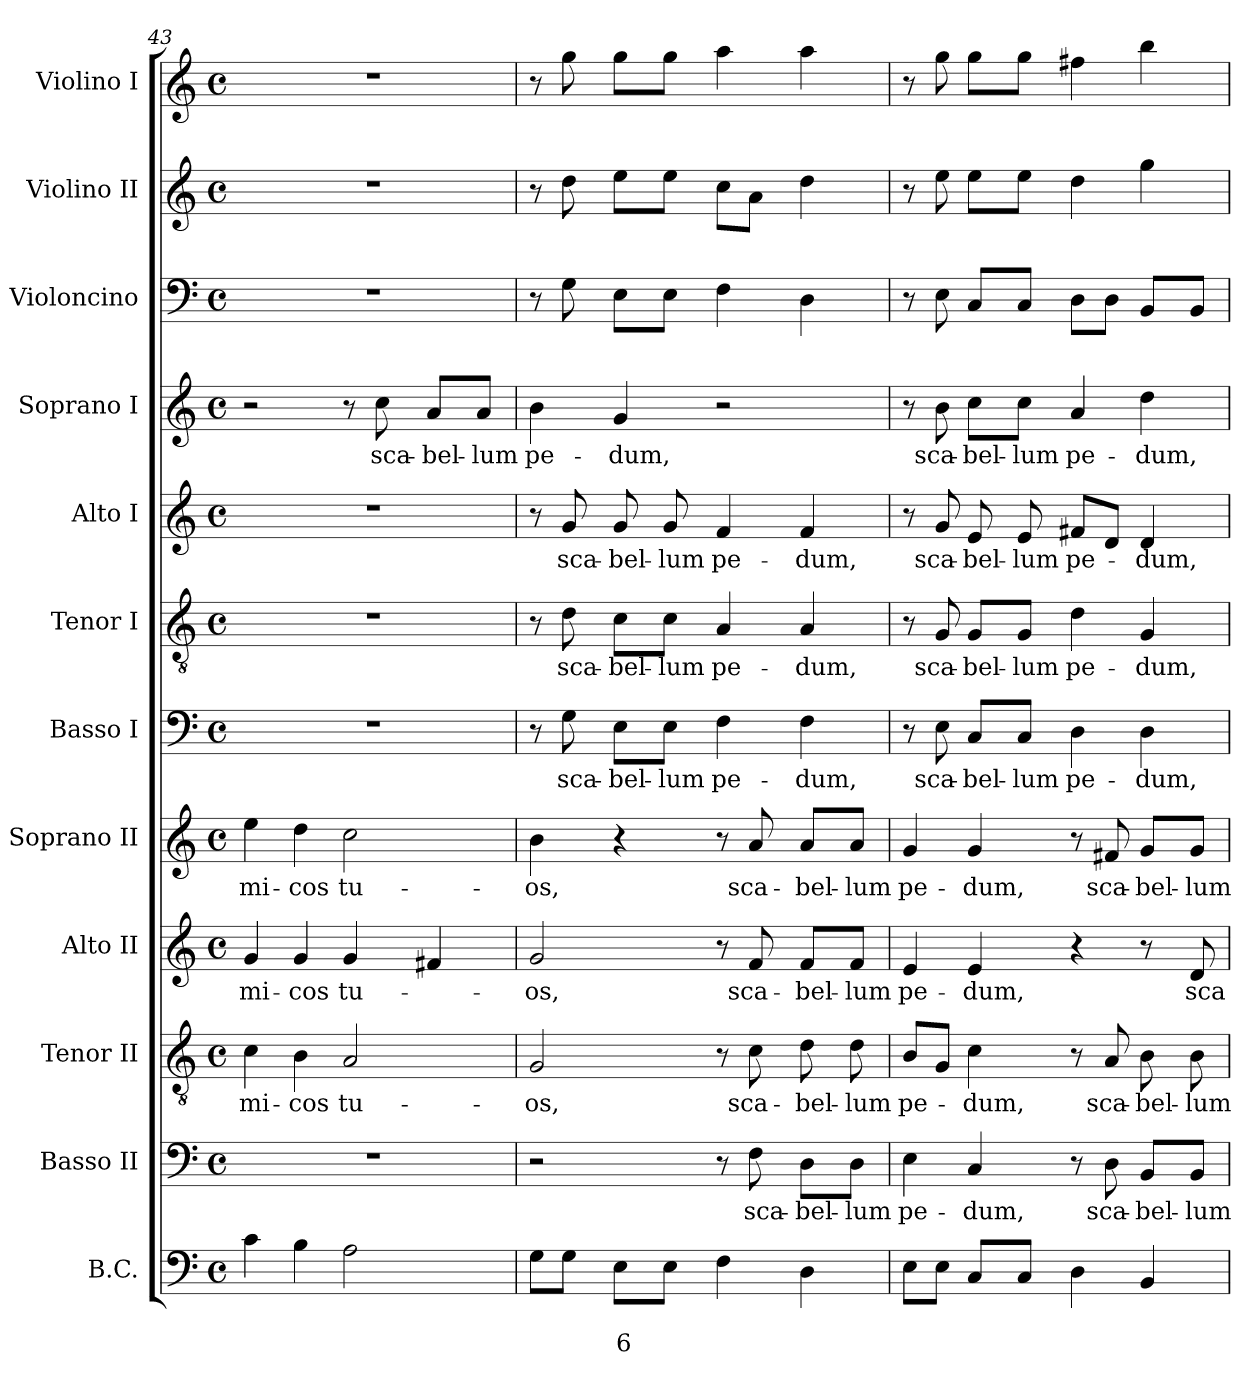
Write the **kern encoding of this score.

**kern	**text	**text	**kern	**text	**kern	**text	**kern	**text	**kern	**text	**kern	**text	**kern	**text	**kern	**text	**kern	**text	**kern	**kern	**kern
*part12	*part12	*part12	*part11	*part11	*part10	*part10	*part9	*part9	*part8	*part8	*part7	*part7	*part6	*part6	*part5	*part5	*part4	*part4	*part3	*part2	*part1
*staff12	*staff12	*staff12	*staff11	*staff11	*staff10	*staff10	*staff9	*staff9	*staff8	*staff8	*staff7	*staff7	*staff6	*staff6	*staff5	*staff5	*staff4	*staff4	*staff3	*staff2	*staff1
*I"B.C.	*	*	*I"Basso II	*	*I"Tenor II	*	*I"Alto II	*	*I"Soprano II	*	*I"Basso I	*	*I"Tenor I	*	*I"Alto I	*	*I"Soprano I	*	*I"Violoncino	*I"Violino II	*I"Violino I
*I'BC	*	*	*I'B 2	*	*I'T 2	*	*I'A 2	*	*I'S 2	*	*I'B 1	*	*I'T 1	*	*I'A 1	*	*I'S 1	*	*I'Vc.	*I'Vln. II	*I'Vln. I
*clefF4	*	*	*clefF4	*	*clefGv2	*	*clefG2	*	*clefG2	*	*clefF4	*	*clefGv2	*	*clefG2	*	*clefG2	*	*clefF4	*clefG2	*clefG2
*k[]	*	*	*k[]	*	*k[]	*	*k[]	*	*k[]	*	*k[]	*	*k[]	*	*k[]	*	*k[]	*	*k[]	*k[]	*k[]
*C:	*	*	*C:	*	*C:	*	*C:	*	*C:	*	*C:	*	*C:	*	*C:	*	*C:	*	*C:	*C:	*C:
*M4/4	*	*	*M4/4	*	*M4/4	*	*M4/4	*	*M4/4	*	*M4/4	*	*M4/4	*	*M4/4	*	*M4/4	*	*M4/4	*M4/4	*M4/4
*met(c)	*	*	*met(c)	*	*met(c)	*	*met(c)	*	*met(c)	*	*met(c)	*	*met(c)	*	*met(c)	*	*met(c)	*	*met(c)	*met(c)	*met(c)
=43	=43	=43	=43	=43	=43	=43	=43	=43	=43	=43	=43	=43	=43	=43	=43	=43	=43	=43	=43	=43	=43
!	!	!	!	!	!	!LO:LY:b	!	!	!	!	!	!	!	!	!	!	!	!	!	!	!
!	!	!	!	!	!	!	!	!LO:LY:b	!	!	!	!	!	!	!	!	!	!	!	!	!
!	!	!	!	!	!	!	!	!	!	!LO:LY:b	!	!	!	!	!	!	!	!	!	!	!
4c\	.	.	1r	.	4c\	-mi-	4g/	-mi-	4ee\	-mi-	1r	.	1r	.	1r	.	2r	.	1r	1r	1r
!	!	!	!	!	!	!LO:LY:b	!	!	!	!	!	!	!	!	!	!	!	!	!	!	!
!	!	!	!	!	!	!	!	!LO:LY:b	!	!	!	!	!	!	!	!	!	!	!	!	!
!	!	!	!	!	!	!	!	!	!	!LO:LY:b	!	!	!	!	!	!	!	!	!	!	!
4B\	.	.	.	.	4B\	-cos	4g/	-cos	4dd\	-cos	.	.	.	.	.	.	.	.	.	.	.
!	!	!	!	!	!	!LO:LY:b	!	!	!	!	!	!	!	!	!	!	!	!	!	!	!
!	!	!	!	!	!	!	!	!LO:LY:b	!	!	!	!	!	!	!	!	!	!	!	!	!
!	!	!	!	!	!	!	!	!	!	!LO:LY:b	!	!	!	!	!	!	!	!	!	!	!
2A\	.	.	.	.	2A/	tu-	4g/	tu-	2cc\	tu-	.	.	.	.	.	.	8r	.	.	.	.
!	!	!	!	!	!	!	!	!	!	!	!	!	!	!	!	!	!	!LO:LY:b	!	!	!
.	.	.	.	.	.	.	.	.	.	.	.	.	.	.	.	.	8cc\	sca-	.	.	.
!	!	!	!	!	!	!	!	!	!	!	!	!	!	!	!	!	!	!LO:LY:b	!	!	!
.	.	.	.	.	.	.	4f#X/	.	.	.	.	.	.	.	.	.	8a/L	-bel-	.	.	.
!	!	!	!	!	!	!	!	!	!	!	!	!	!	!	!	!	!	!LO:LY:b	!	!	!
.	.	.	.	.	.	.	.	.	.	.	.	.	.	.	.	.	8a/J	-lum	.	.	.
=44	=44	=44	=44	=44	=44	=44	=44	=44	=44	=44	=44	=44	=44	=44	=44	=44	=44	=44	=44	=44	=44
!	!	!	!	!	!	!LO:LY:b	!	!	!	!	!	!	!	!	!	!	!	!	!	!	!
!	!	!	!	!	!	!	!	!LO:LY:b	!	!	!	!	!	!	!	!	!	!	!	!	!
!	!	!	!	!	!	!	!	!	!	!LO:LY:b	!	!	!	!	!	!	!	!	!	!	!
!	!	!	!	!	!	!	!	!	!	!	!	!	!	!	!	!	!	!LO:LY:b	!	!	!
8G\L	.	.	2r	.	2G/	-os,	2g/	-os,	4b\	-os,	8r	.	8r	.	8r	.	4b\	pe-	8r	8r	8r
!	!	!	!	!	!	!	!	!	!	!	!	!LO:LY:b	!	!	!	!	!	!	!	!	!
!	!	!	!	!	!	!	!	!	!	!	!	!	!	!LO:LY:b	!	!	!	!	!	!	!
!	!	!	!	!	!	!	!	!	!	!	!	!	!	!	!	!LO:LY:b	!	!	!	!	!
8G\J	.	.	.	.	.	.	.	.	.	.	8G\	sca-	8d\	sca-	8g/	sca-	.	.	8G\	8dd\	8gg\
!	!	!LO:LY:b	!	!	!	!	!	!	!	!	!	!	!	!	!	!	!	!	!	!	!
!	!	!	!	!	!	!	!	!	!	!	!	!LO:LY:b	!	!	!	!	!	!	!	!	!
!	!	!	!	!	!	!	!	!	!	!	!	!	!	!LO:LY:b	!	!	!	!	!	!	!
!	!	!	!	!	!	!	!	!	!	!	!	!	!	!	!	!LO:LY:b	!	!	!	!	!
!	!	!	!	!	!	!	!	!	!	!	!	!	!	!	!	!	!	!LO:LY:b	!	!	!
8E\L	.	6	.	.	.	.	.	.	4r	.	8E\L	-bel-	8c\L	-bel-	8g/	-bel-	4g/	-dum,	8E\L	8ee\L	8gg\L
!	!	!	!	!	!	!	!	!	!	!	!	!LO:LY:b	!	!	!	!	!	!	!	!	!
!	!	!	!	!	!	!	!	!	!	!	!	!	!	!LO:LY:b	!	!	!	!	!	!	!
!	!	!	!	!	!	!	!	!	!	!	!	!	!	!	!	!LO:LY:b	!	!	!	!	!
8E\J	.	.	.	.	.	.	.	.	.	.	8E\J	-lum	8c\J	-lum	8g/	-lum	.	.	8E\J	8ee\J	8gg\J
!	!	!	!	!	!	!	!	!	!	!	!	!LO:LY:b	!	!	!	!	!	!	!	!	!
!	!	!	!	!	!	!	!	!	!	!	!	!	!	!LO:LY:b	!	!	!	!	!	!	!
!	!	!	!	!	!	!	!	!	!	!	!	!	!	!	!	!LO:LY:b	!	!	!	!	!
4F\	.	.	8r	.	8r	.	8r	.	8r	.	4F\	pe-	4A/	pe-	4f/	pe-	2r	.	4F\	8cc\L	4aa\
!	!	!	!	!LO:LY:b	!	!	!	!	!	!	!	!	!	!	!	!	!	!	!	!	!
!	!	!	!	!	!	!LO:LY:b	!	!	!	!	!	!	!	!	!	!	!	!	!	!	!
!	!	!	!	!	!	!	!	!LO:LY:b	!	!	!	!	!	!	!	!	!	!	!	!	!
!	!	!	!	!	!	!	!	!	!	!LO:LY:b	!	!	!	!	!	!	!	!	!	!	!
.	.	.	8F\	sca-	8c\	sca-	8f/	sca-	8a/	sca-	.	.	.	.	.	.	.	.	.	8a\J	.
!	!	!	!	!LO:LY:b	!	!	!	!	!	!	!	!	!	!	!	!	!	!	!	!	!
!	!	!	!	!	!	!LO:LY:b	!	!	!	!	!	!	!	!	!	!	!	!	!	!	!
!	!	!	!	!	!	!	!	!LO:LY:b	!	!	!	!	!	!	!	!	!	!	!	!	!
!	!	!	!	!	!	!	!	!	!	!LO:LY:b	!	!	!	!	!	!	!	!	!	!	!
!	!	!	!	!	!	!	!	!	!	!	!	!LO:LY:b	!	!	!	!	!	!	!	!	!
!	!	!	!	!	!	!	!	!	!	!	!	!	!	!LO:LY:b	!	!	!	!	!	!	!
!	!	!	!	!	!	!	!	!	!	!	!	!	!	!	!	!LO:LY:b	!	!	!	!	!
4D\	.	.	8D\L	-bel-	8d\	-bel-	8f/L	-bel-	8a/L	-bel-	4F\	-dum,	4A/	-dum,	4f/	-dum,	.	.	4D\	4dd\	4aa\
!	!	!	!	!LO:LY:b	!	!	!	!	!	!	!	!	!	!	!	!	!	!	!	!	!
!	!	!	!	!	!	!LO:LY:b	!	!	!	!	!	!	!	!	!	!	!	!	!	!	!
!	!	!	!	!	!	!	!	!LO:LY:b	!	!	!	!	!	!	!	!	!	!	!	!	!
!	!	!	!	!	!	!	!	!	!	!LO:LY:b	!	!	!	!	!	!	!	!	!	!	!
.	.	.	8D\J	-lum	8d\	-lum	8f/J	-lum	8a/J	-lum	.	.	.	.	.	.	.	.	.	.	.
!!LO:PB:g=z
=45	=45	=45	=45	=45	=45	=45	=45	=45	=45	=45	=45	=45	=45	=45	=45	=45	=45	=45	=45	=45	=45
!	!	!	!	!LO:LY:b	!	!	!	!	!	!	!	!	!	!	!	!	!	!	!	!	!
!	!	!	!	!	!	!LO:LY:b	!	!	!	!	!	!	!	!	!	!	!	!	!	!	!
!	!	!	!	!	!	!	!	!LO:LY:b	!	!	!	!	!	!	!	!	!	!	!	!	!
!	!	!	!	!	!	!	!	!	!	!LO:LY:b	!	!	!	!	!	!	!	!	!	!	!
8E\L	.	.	4E\	pe-	8B/L	pe-	4e/	pe-	4g/	pe-	8r	.	8r	.	8r	.	8r	.	8r	8r	8r
!	!	!	!	!	!	!	!	!	!	!	!	!LO:LY:b	!	!	!	!	!	!	!	!	!
!	!	!	!	!	!	!	!	!	!	!	!	!	!	!LO:LY:b	!	!	!	!	!	!	!
!	!	!	!	!	!	!	!	!	!	!	!	!	!	!	!	!LO:LY:b	!	!	!	!	!
!	!	!	!	!	!	!	!	!	!	!	!	!	!	!	!	!	!	!LO:LY:b	!	!	!
8E\J	.	.	.	.	8G/J	.	.	.	.	.	8E\	sca-	8G/	sca-	8g/	sca-	8b\	sca-	8E\	8ee\	8gg\
!	!	!	!	!LO:LY:b	!	!	!	!	!	!	!	!	!	!	!	!	!	!	!	!	!
!	!	!	!	!	!	!LO:LY:b	!	!	!	!	!	!	!	!	!	!	!	!	!	!	!
!	!	!	!	!	!	!	!	!LO:LY:b	!	!	!	!	!	!	!	!	!	!	!	!	!
!	!	!	!	!	!	!	!	!	!	!LO:LY:b	!	!	!	!	!	!	!	!	!	!	!
!	!	!	!	!	!	!	!	!	!	!	!	!LO:LY:b	!	!	!	!	!	!	!	!	!
!	!	!	!	!	!	!	!	!	!	!	!	!	!	!LO:LY:b	!	!	!	!	!	!	!
!	!	!	!	!	!	!	!	!	!	!	!	!	!	!	!	!LO:LY:b	!	!	!	!	!
!	!	!	!	!	!	!	!	!	!	!	!	!	!	!	!	!	!	!LO:LY:b	!	!	!
8C/L	.	.	4C/	-dum,	4c\	-dum,	4e/	-dum,	4g/	-dum,	8C/L	-bel-	8G/L	-bel-	8e/	-bel-	8cc\L	-bel-	8C/L	8ee\L	8gg\L
!	!	!	!	!	!	!	!	!	!	!	!	!LO:LY:b	!	!	!	!	!	!	!	!	!
!	!	!	!	!	!	!	!	!	!	!	!	!	!	!LO:LY:b	!	!	!	!	!	!	!
!	!	!	!	!	!	!	!	!	!	!	!	!	!	!	!	!LO:LY:b	!	!	!	!	!
!	!	!	!	!	!	!	!	!	!	!	!	!	!	!	!	!	!	!LO:LY:b	!	!	!
8C/J	.	.	.	.	.	.	.	.	.	.	8C/J	-lum	8G/J	-lum	8e/	-lum	8cc\J	-lum	8C/J	8ee\J	8gg\J
!	!	!	!	!	!	!	!	!	!	!	!	!LO:LY:b	!	!	!	!	!	!	!	!	!
!	!	!	!	!	!	!	!	!	!	!	!	!	!	!LO:LY:b	!	!	!	!	!	!	!
!	!	!	!	!	!	!	!	!	!	!	!	!	!	!	!	!LO:LY:b	!	!	!	!	!
!	!	!	!	!	!	!	!	!	!	!	!	!	!	!	!	!	!	!LO:LY:b	!	!	!
4D\	.	.	8r	.	8r	.	4r	.	8r	.	4D\	pe-	4d\	pe-	8f#X/L	pe-	4a/	pe-	8D\L	4dd\	4ff#X\
!	!	!	!	!LO:LY:b	!	!	!	!	!	!	!	!	!	!	!	!	!	!	!	!	!
!	!	!	!	!	!	!LO:LY:b	!	!	!	!	!	!	!	!	!	!	!	!	!	!	!
!	!	!	!	!	!	!	!	!	!	!LO:LY:b	!	!	!	!	!	!	!	!	!	!	!
.	.	.	8D\	sca-	8A/	sca-	.	.	8f#X/	sca-	.	.	.	.	8d/J	.	.	.	8D\J	.	.
!	!	!	!	!LO:LY:b	!	!	!	!	!	!	!	!	!	!	!	!	!	!	!	!	!
!	!	!	!	!	!	!LO:LY:b	!	!	!	!	!	!	!	!	!	!	!	!	!	!	!
!	!	!	!	!	!	!	!	!	!	!LO:LY:b	!	!	!	!	!	!	!	!	!	!	!
!	!	!	!	!	!	!	!	!	!	!	!	!LO:LY:b	!	!	!	!	!	!	!	!	!
!	!	!	!	!	!	!	!	!	!	!	!	!	!	!LO:LY:b	!	!	!	!	!	!	!
!	!	!	!	!	!	!	!	!	!	!	!	!	!	!	!	!LO:LY:b	!	!	!	!	!
!	!	!	!	!	!	!	!	!	!	!	!	!	!	!	!	!	!	!LO:LY:b	!	!	!
4BB/	.	.	8BB/L	-bel-	8B\	-bel-	8r	.	8g/L	-bel-	4D\	-dum,	4G/	-dum,	4d/	-dum,	4dd\	-dum,	8BB/L	4gg\	4bb\
!	!	!	!	!LO:LY:b	!	!	!	!	!	!	!	!	!	!	!	!	!	!	!	!	!
!	!	!	!	!	!	!LO:LY:b	!	!	!	!	!	!	!	!	!	!	!	!	!	!	!
!	!	!	!	!	!	!	!	!LO:LY:b	!	!	!	!	!	!	!	!	!	!	!	!	!
!	!	!	!	!	!	!	!	!	!	!LO:LY:b	!	!	!	!	!	!	!	!	!	!	!
.	.	.	8BB/J	-lum	8B\	-lum	8d/	sca-	8g/J	-lum	.	.	.	.	.	.	.	.	8BB/J	.	.
=	=	=	=	=	=	=	=	=	=	=	=	=	=	=	=	=	=	=	=	=	=
*-	*-	*-	*-	*-	*-	*-	*-	*-	*-	*-	*-	*-	*-	*-	*-	*-	*-	*-	*-	*-	*-
